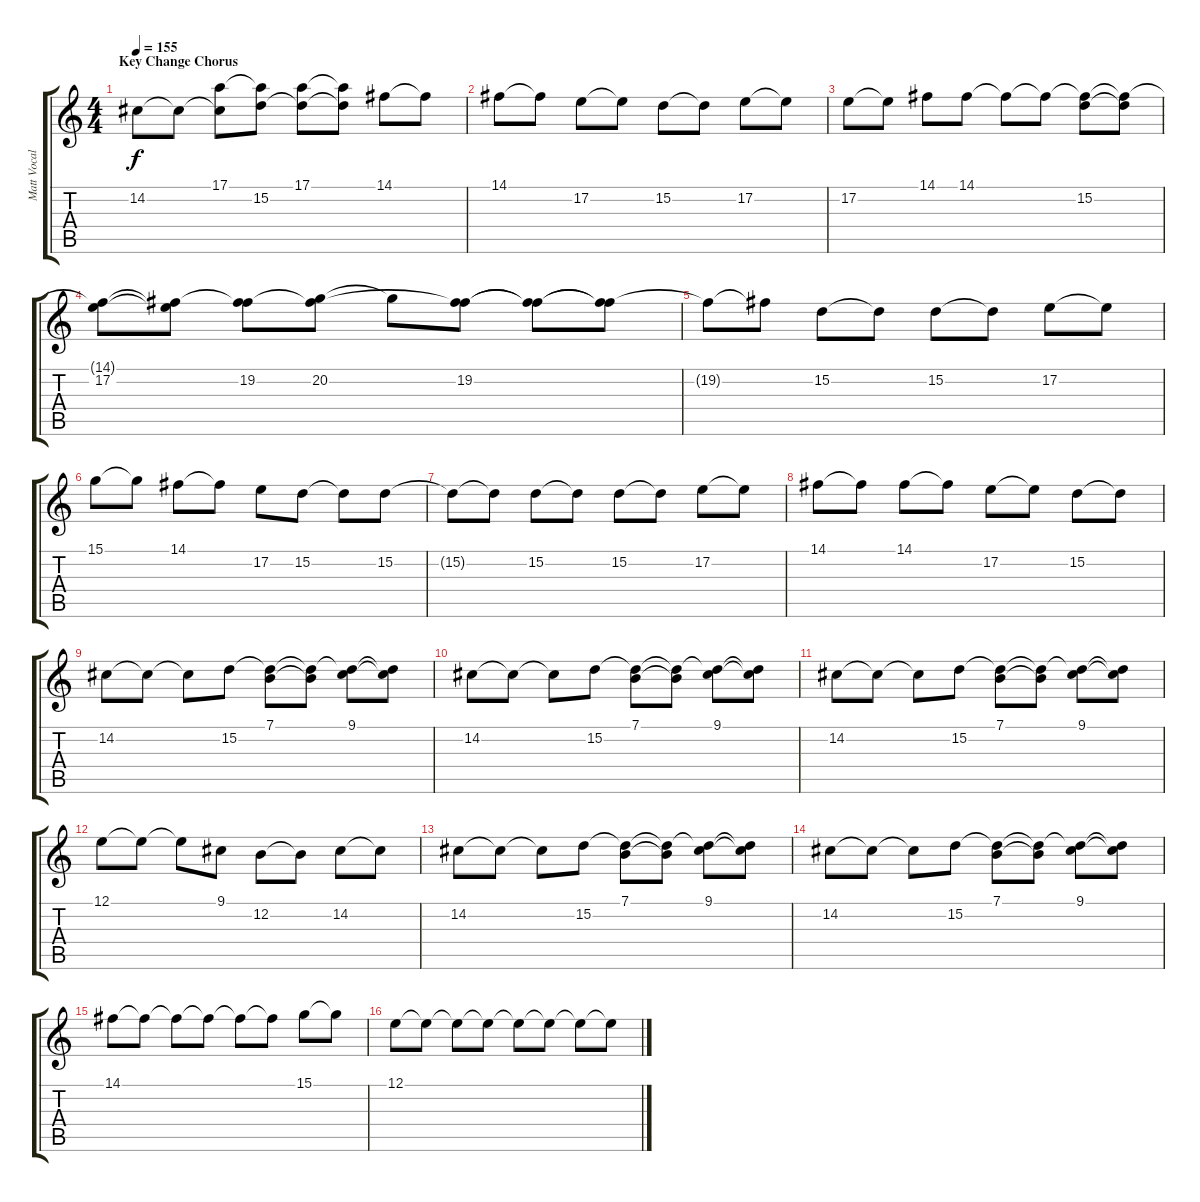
\track ("Matt Vocals" "Matt Vocal") {instrument lead2sawtooth}
\staff {score tabs}
\tuning (E4 B3 G3 D3 A2 D2) {hide}
\ts (4 4)
\section ("" "Key Change Chorus")
\tempo 155
\clef g2
\ks c
14.2.8{dy f} 14.2{t}.8 (17.1 14.2{t}).8 (17.1{t} 15.2).8 (17.1 15.2{t}).8 (17.1{t} 15.2{t}).8 14.1.8 14.1{t}.8 |
14.1.8 14.1{t}.8 17.2.8 17.2{t}.8 15.2.8 15.2{t}.8 17.2.8 17.2{t}.8 |
17.2.8 17.2{t}.8 14.1.8 14.1.8 14.1{t}.8 14.1{t}.8 (14.1{t} 15.2).8 (14.1{t} 15.2{t}).8 |
(14.1{t} 17.2).8 (14.1{t} 17.2{t}).8 (14.1{t} 19.2).8 (14.1{t} 20.2).8 20.2{t}.8 (14.1{t} 19.2).8 (14.1{t} 19.2{t}).8 (14.1{t} 19.2{t}).8 |
19.2{t}.8 19.2{t}.8 15.2.8 15.2{t}.8 15.2.8 15.2{t}.8 17.2.8 17.2{t}.8 |
15.1.8 15.1{t}.8 14.1.8 14.1{t}.8 17.2.8 15.2.8 15.2{t}.8 15.2.8 |
15.2{t}.8 15.2{t}.8 15.2.8 15.2{t}.8 15.2.8 15.2{t}.8 17.2.8 17.2{t}.8 |
14.1.8 14.1{t}.8 14.1.8 14.1{t}.8 17.2.8 17.2{t}.8 15.2.8 15.2{t}.8 |
14.2.8 14.2{t}.8 14.2{t}.8 15.2.8 (7.1 15.2{t}).8 (7.1{t} 15.2{t}).8 (9.1 15.2{t}).8 (9.1{t} 15.2{t}).8 |
14.2.8 14.2{t}.8 14.2{t}.8 15.2.8 (7.1 15.2{t}).8 (7.1{t} 15.2{t}).8 (9.1 15.2{t}).8 (9.1{t} 15.2{t}).8 |
14.2.8 14.2{t}.8 14.2{t}.8 15.2.8 (7.1 15.2{t}).8 (7.1{t} 15.2{t}).8 (9.1 15.2{t}).8 (9.1{t} 15.2{t}).8 |
12.1.8 12.1{t}.8 12.1{t}.8 9.1.8 12.2.8 12.2{t}.8 14.2.8 14.2{t}.8 |
14.2.8 14.2{t}.8 14.2{t}.8 15.2.8 (7.1 15.2{t}).8 (7.1{t} 15.2{t}).8 (9.1 15.2{t}).8 (9.1{t} 15.2{t}).8 |
14.2.8 14.2{t}.8 14.2{t}.8 15.2.8 (7.1 15.2{t}).8 (7.1{t} 15.2{t}).8 (9.1 15.2{t}).8 (9.1{t} 15.2{t}).8 |
14.1.8 14.1{t}.8 14.1{t}.8 14.1{t}.8 14.1{t}.8 14.1{t}.8 15.1.8 15.1{t}.8 |
12.1.8 12.1{t}.8 12.1{t}.8 12.1{t}.8 12.1{t}.8 12.1{t}.8 12.1{t}.8 12.1{t}.8
